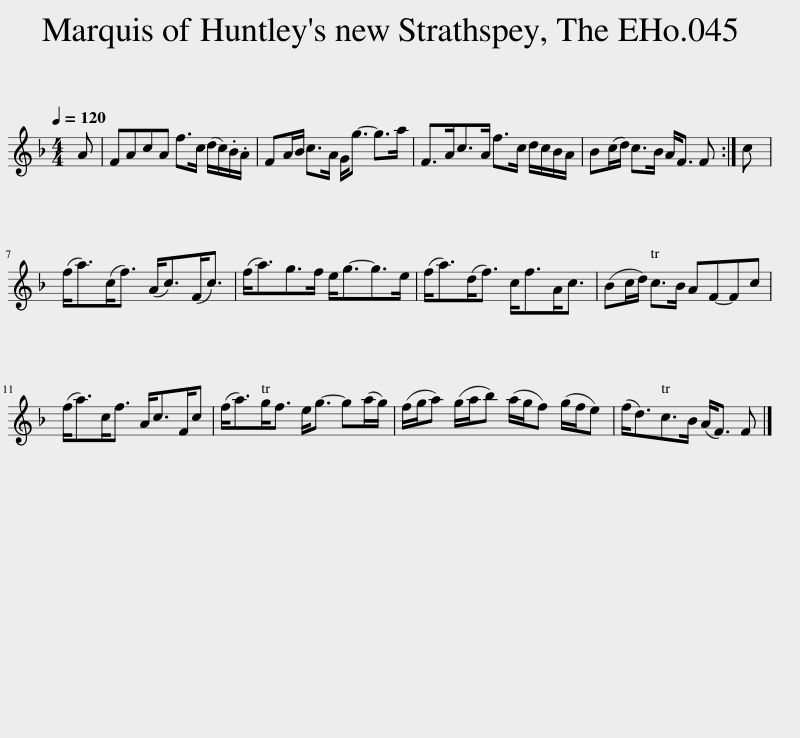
X:1
L:1/8
Q:1/4=120
M:4/4
I:linebreak $
K:F
V:1 treble
V:1
 A | FAcA f>c (d/c/).B/.A/ | FA/B/ c>A G<g- g>a | F>Ac>A f>c d/c/B/A/ | B(c/d/) c>B A<F F :| %5
 c |$ (f<a)(c<f) (A<c)(F<c) | (f<a)g>f e<g-g>e | (f<a)(d<f) c<fA<c | (Bc/d/) c>B AF-Fc |$ %10
 (f<a)c<f A<cF/c | (f<a)g<f e<g- g(a/g/) | (f/g/a) (g/a/b) (a/g/f) (g/f/e) | (f<d)c>B (A<F) F |] %14
